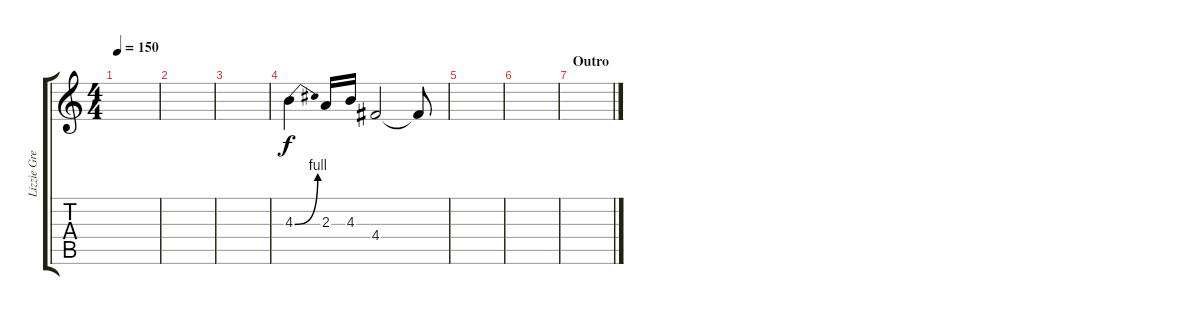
\track ("Lizzie Grey - Guitar Fills" "Lizzie Gre") {instrument distortionguitar}
\staff {score tabs}
\tuning (E4 B3 G3 D3 A2 E2) {hide}
\ts (4 4)
\tempo 150
\clef g2
\ks c
|
|
|
4.3{be (bend 0 0 60 4)}.4 2.3.16 4.3.16 4.4.2 4.4{t}.8 |
|
|
\section ("" "Outro")
